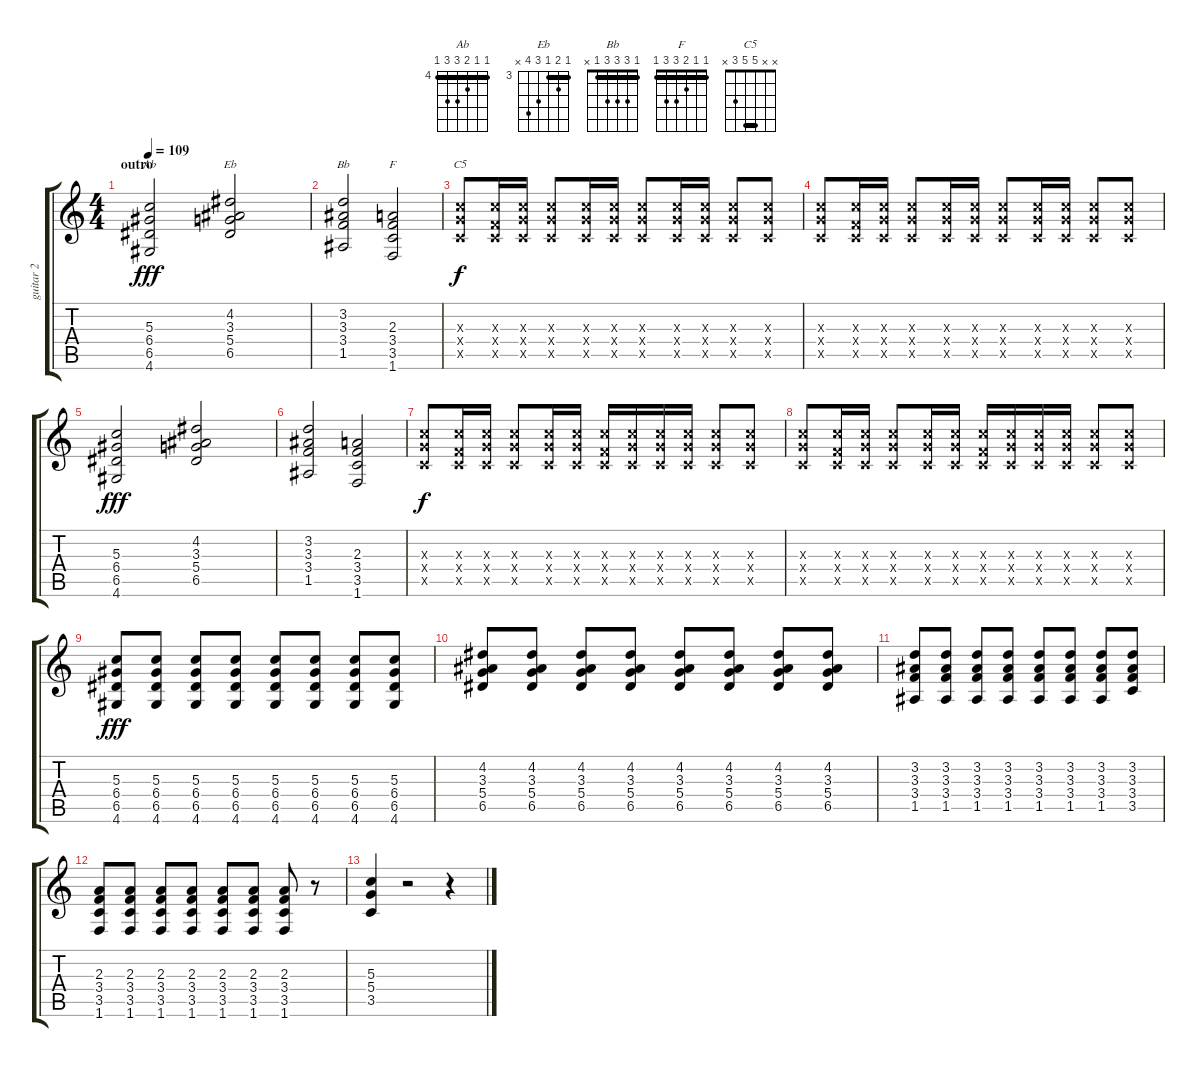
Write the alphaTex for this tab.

\track ("guitar 2" "guitar 2") {instrument overdrivenguitar}
\staff {score tabs}
\tuning (E4 B3 G3 D3 A2 E2) {hide}
\chord ("Ab" 4 4 5 6 6 4) {firstfret 4 barre 4}
\chord ("Eb" 3 4 3 5 6 x) {firstfret 3 barre 3}
\chord ("Bb" 1 3 3 3 1 x) {barre 1}
\chord ("F" 1 1 2 3 3 1) {barre 1}
\chord ("C5" x x 5 5 3 x) {barre 5}
\ts (4 4)
\section ("" "outro")
\tempo 109
\clef g2
\ks c
(5.3 6.4 6.5 4.6).2{ch "Ab" dy fff} (4.2 3.3 5.4 6.5).2{ch "Eb"} |
(3.2 3.3 3.4 1.5).2{ch "Bb"} (2.3 3.4 3.5 1.6).2{ch "F"} |
(5.3{x} 5.4{x} 3.5{x}).8{ch "C5" dy f} (5.3{x} 3.4{x} 3.5{x}).16 (5.3{x} 5.4{x} 3.5{x}).16 (5.3{x} 5.4{x} 3.5{x}).8 (5.3{x} 5.4{x} 3.5{x}).16 (5.3{x} 5.4{x} 3.5{x}).16 (5.3{x} 5.4{x} 3.5{x}).8 (5.3{x} 5.4{x} 3.5{x}).16 (5.3{x} 5.4{x} 3.5{x}).16 (5.3{x} 5.4{x} 3.5{x}).8 (5.3{x} 5.4{x} 3.5{x}).8 |
(5.3{x} 5.4{x} 3.5{x}).8 (5.3{x} 3.4{x} 3.5{x}).16 (5.3{x} 5.4{x} 3.5{x}).16 (5.3{x} 5.4{x} 3.5{x}).8 (5.3{x} 5.4{x} 3.5{x}).16 (5.3{x} 5.4{x} 3.5{x}).16 (5.3{x} 5.4{x} 3.5{x}).8 (5.3{x} 5.4{x} 3.5{x}).16 (5.3{x} 5.4{x} 3.5{x}).16 (5.3{x} 5.4{x} 3.5{x}).8 (5.3{x} 5.4{x} 3.5{x}).8 |
(5.3 6.4 6.5 4.6).2{dy fff} (4.2 3.3 5.4 6.5).2 |
(3.2 3.3 3.4 1.5).2 (2.3 3.4 3.5 1.6).2 |
(5.3{x} 5.4{x} 3.5{x}).8{dy f} (5.3{x} 3.4{x} 3.5{x}).16 (5.3{x} 5.4{x} 3.5{x}).16 (5.3{x} 5.4{x} 3.5{x}).8 (5.3{x} 5.4{x} 3.5{x}).16 (5.3{x} 5.4{x} 3.5{x}).16 (5.3{x} 3.4{x} 3.5{x}).16 (5.3{x} 5.4{x} 3.5{x}).16 (5.3{x} 5.4{x} 3.5{x}).16 (5.3{x} 5.4{x} 3.5{x}).16 (5.3{x} 5.4{x} 3.5{x}).8 (5.3{x} 5.4{x} 3.5{x}).8 |
(5.3{x} 5.4{x} 3.5{x}).8 (5.3{x} 3.4{x} 3.5{x}).16 (5.3{x} 5.4{x} 3.5{x}).16 (5.3{x} 5.4{x} 3.5{x}).8 (5.3{x} 5.4{x} 3.5{x}).16 (5.3{x} 5.4{x} 3.5{x}).16 (5.3{x} 3.4{x} 3.5{x}).16 (5.3{x} 5.4{x} 3.5{x}).16 (5.3{x} 5.4{x} 3.5{x}).16 (5.3{x} 5.4{x} 3.5{x}).16 (5.3{x} 5.4{x} 3.5{x}).8 (5.3{x} 5.4{x} 3.5{x}).8 |
(5.3 6.4 6.5 4.6).8{dy fff} (5.3 6.4 6.5 4.6).8 (5.3 6.4 6.5 4.6).8 (5.3 6.4 6.5 4.6).8 (5.3 6.4 6.5 4.6).8 (5.3 6.4 6.5 4.6).8 (5.3 6.4 6.5 4.6).8 (5.3 6.4 6.5 4.6).8 |
(4.2 3.3 5.4 6.5).8 (4.2 3.3 5.4 6.5).8 (4.2 3.3 5.4 6.5).8 (4.2 3.3 5.4 6.5).8 (4.2 3.3 5.4 6.5).8 (4.2 3.3 5.4 6.5).8 (4.2 3.3 5.4 6.5).8 (4.2 3.3 5.4 6.5).8 |
(3.2 3.3 3.4 1.5).8 (3.2 3.3 3.4 1.5).8 (3.2 3.3 3.4 1.5).8 (3.2 3.3 3.4 1.5).8 (3.2 3.3 3.4 1.5).8 (3.2 3.3 3.4 1.5).8 (3.2 3.3 3.4 1.5).8 (3.2 3.3 3.4 3.5).8 |
(2.3 3.4 3.5 1.6).8 (2.3 3.4 3.5 1.6).8 (2.3 3.4 3.5 1.6).8 (2.3 3.4 3.5 1.6).8 (2.3 3.4 3.5 1.6).8 (2.3 3.4 3.5 1.6).8 (2.3 3.4 3.5 1.6).8 r.8 |
(5.3 5.4 3.5).4 r.2 r.4
